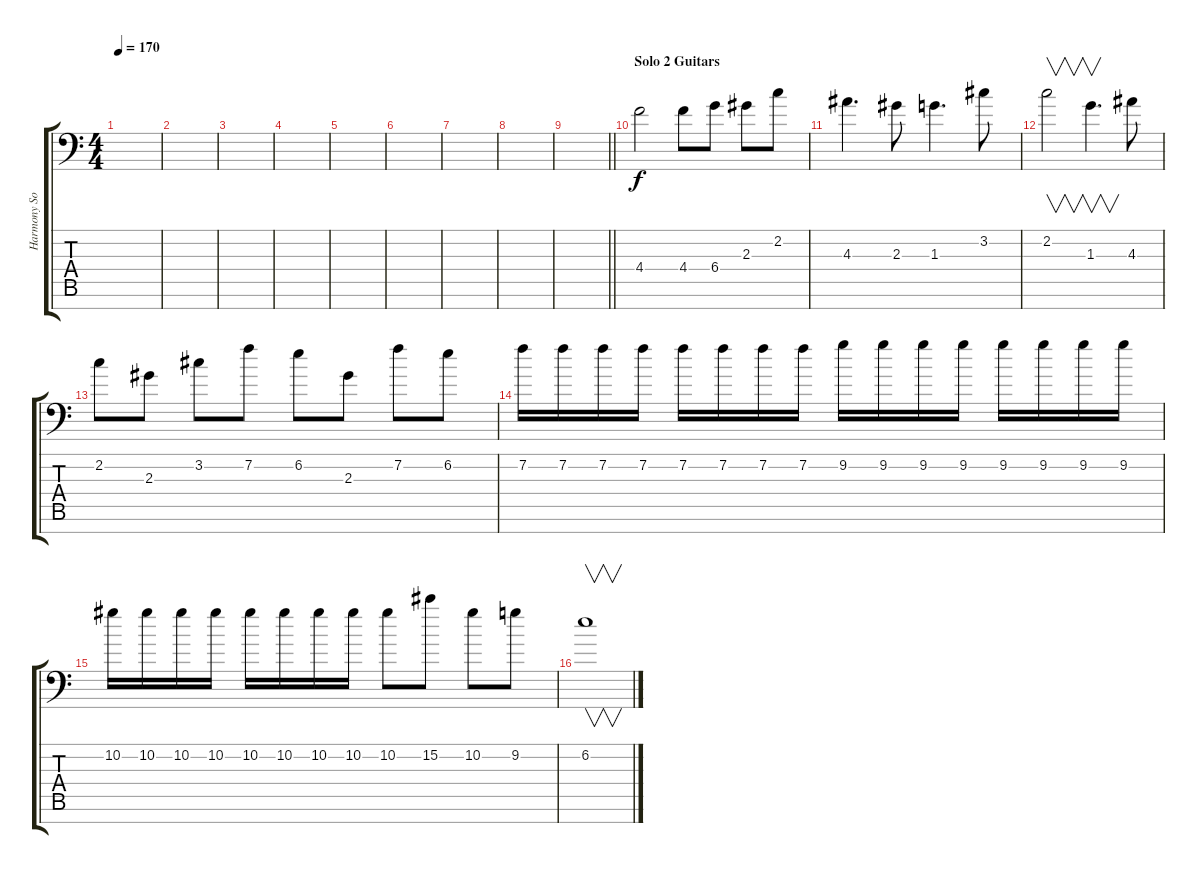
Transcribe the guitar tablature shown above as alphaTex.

\track ("Harmony Solo" "Harmony So") {instrument overdrivenguitar}
\staff {score tabs}
\tuning (Eb4 Bb3 Gb3 Db3 Ab2 Eb2 Bb1) {hide}
\ts (4 4)
\tempo 170
\clef f4
\ks c
|
|
|
|
|
|
|
|
\barLineRight lightlight
|
\section ("" "Solo 2 Guitars")
4.4.2 4.4.8 6.4.8 2.3.8 2.2.8 |
4.3.4{d} 2.3.8 1.3.4{d} 3.2.8 |
2.2.2{v} 1.3.4{v d} 4.3.8 |
2.2.8 2.3.8 3.2.8 7.2.8 6.2.8 2.3.8 7.2.8 6.2.8 |
7.2.16 7.2.16 7.2.16 7.2.16 7.2.16 7.2.16 7.2.16 7.2.16 9.2.16 9.2.16 9.2.16 9.2.16 9.2.16 9.2.16 9.2.16 9.2.16 |
10.2.16 10.2.16 10.2.16 10.2.16 10.2.16 10.2.16 10.2.16 10.2.16 10.2.8 15.2.8 10.2.8 9.2.8 |
6.2.1{v}
